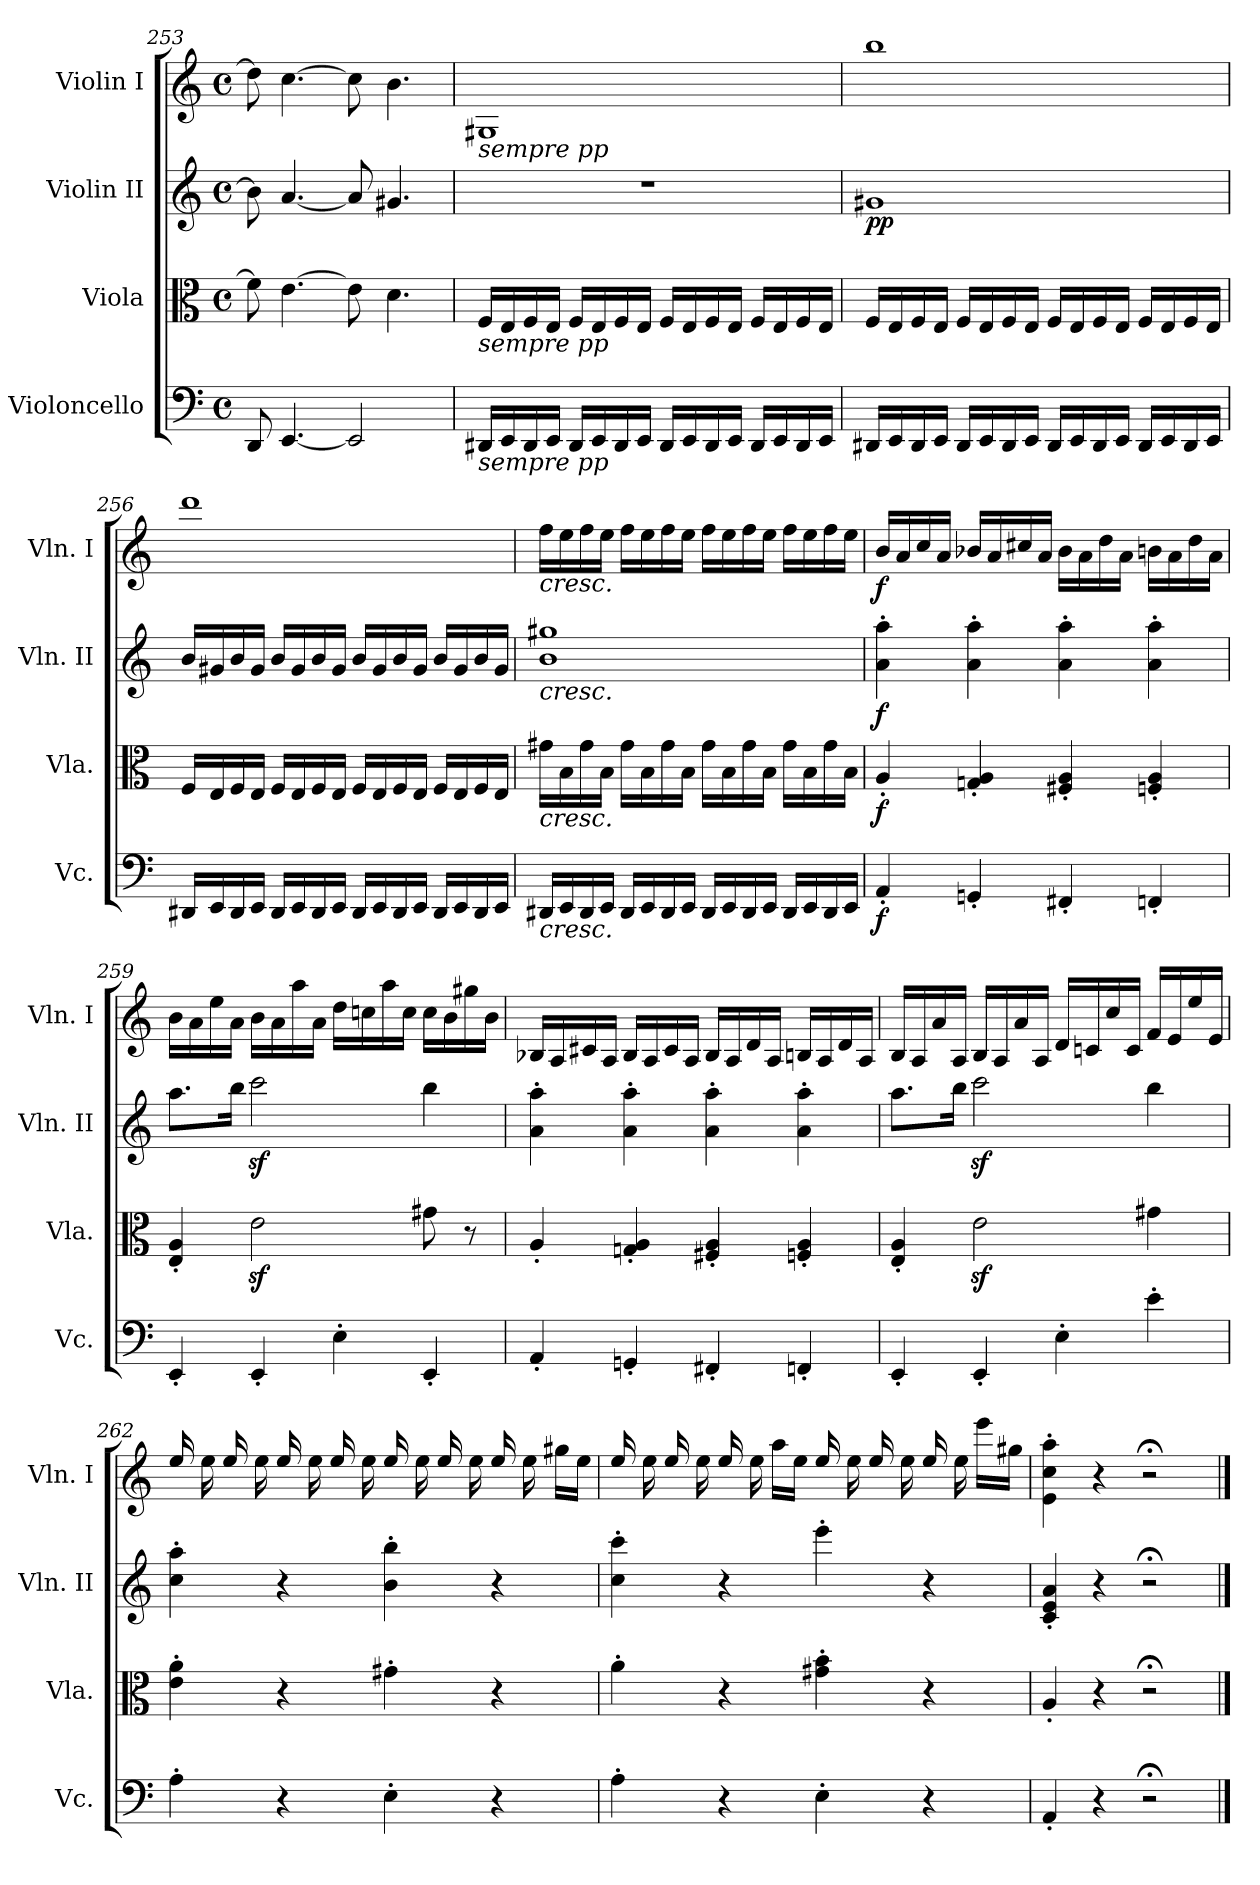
**kern	**dynam	**kern	**dynam	**kern	**dynam	**kern	**dynam
*part4	*part4	*part3	*part3	*part2	*part2	*part1	*part1
*staff4	*staff4	*staff3	*staff3	*staff2	*staff2	*staff1	*staff1
*I"Violoncello	*	*I"Viola	*	*I"Violin II	*	*I"Violin I	*
*I'Vc.	*	*I'Vla.	*	*I'Vln. II	*	*I'Vln. I	*
*clefF4	*	*clefC3	*	*clefG2	*	*clefG2	*
*k[]	*	*k[]	*	*k[]	*	*k[]	*
*M4/4	*	*M4/4	*	*M4/4	*	*M4/4	*
*met(c)	*	*met(c)	*	*met(c)	*	*met(c)	*
=253	=253	=253	=253	=253	=253	=253	=253
8DD/	.	8f\]	.	8b\]	.	8dd\]	.
[4.EE/	.	[4.e\	.	[4.a/	.	[4.cc\	.
2EE/]	.	8e\]	.	8a/]	.	8cc\]	.
.	.	4.d\	.	4.g#X/	.	4.b\	.
=254	=254	=254	=254	=254	=254	=254	=254
!	!	!	!	!	!	!LO:TX:b:i:t=sempre pp	!
!	!	!LO:TX:b:i:t=sempre pp	!	!	!	!	!
!LO:TX:b:i:t=sempre pp	!	!	!	!	!	!	!
16DD#X/LL	.	16F/LL	.	1r	.	1G#X	.
16EE/	.	16E/	.	.	.	.	.
16DD#/	.	16F/	.	.	.	.	.
16EE/JJ	.	16E/JJ	.	.	.	.	.
16DD#/LL	.	16F/LL	.	.	.	.	.
16EE/	.	16E/	.	.	.	.	.
16DD#/	.	16F/	.	.	.	.	.
16EE/JJ	.	16E/JJ	.	.	.	.	.
16DD#/LL	.	16F/LL	.	.	.	.	.
16EE/	.	16E/	.	.	.	.	.
16DD#/	.	16F/	.	.	.	.	.
16EE/JJ	.	16E/JJ	.	.	.	.	.
16DD#/LL	.	16F/LL	.	.	.	.	.
16EE/	.	16E/	.	.	.	.	.
16DD#/	.	16F/	.	.	.	.	.
16EE/JJ	.	16E/JJ	.	.	.	.	.
=255	=255	=255	=255	=255	=255	=255	=255
!	!	!	!	!	!LO:DY:b	!	!
16DD#X/LL	.	16F/LL	.	1g#X	pp	1bb	.
16EE/	.	16E/	.	.	.	.	.
16DD#/	.	16F/	.	.	.	.	.
16EE/JJ	.	16E/JJ	.	.	.	.	.
16DD#/LL	.	16F/LL	.	.	.	.	.
16EE/	.	16E/	.	.	.	.	.
16DD#/	.	16F/	.	.	.	.	.
16EE/JJ	.	16E/JJ	.	.	.	.	.
16DD#/LL	.	16F/LL	.	.	.	.	.
16EE/	.	16E/	.	.	.	.	.
16DD#/	.	16F/	.	.	.	.	.
16EE/JJ	.	16E/JJ	.	.	.	.	.
16DD#/LL	.	16F/LL	.	.	.	.	.
16EE/	.	16E/	.	.	.	.	.
16DD#/	.	16F/	.	.	.	.	.
16EE/JJ	.	16E/JJ	.	.	.	.	.
=256	=256	=256	=256	=256	=256	=256	=256
16DD#X/LL	.	16F/LL	.	16b/LL	.	1ddd	.
16EE/	.	16E/	.	16g#X/	.	.	.
16DD#/	.	16F/	.	16b/	.	.	.
16EE/JJ	.	16E/JJ	.	16g#/JJ	.	.	.
16DD#/LL	.	16F/LL	.	16b/LL	.	.	.
16EE/	.	16E/	.	16g#/	.	.	.
16DD#/	.	16F/	.	16b/	.	.	.
16EE/JJ	.	16E/JJ	.	16g#/JJ	.	.	.
16DD#/LL	.	16F/LL	.	16b/LL	.	.	.
16EE/	.	16E/	.	16g#/	.	.	.
16DD#/	.	16F/	.	16b/	.	.	.
16EE/JJ	.	16E/JJ	.	16g#/JJ	.	.	.
16DD#/LL	.	16F/LL	.	16b/LL	.	.	.
16EE/	.	16E/	.	16g#/	.	.	.
16DD#/	.	16F/	.	16b/	.	.	.
16EE/JJ	.	16E/JJ	.	16g#/JJ	.	.	.
=257	=257	=257	=257	=257	=257	=257	=257
!	!	!	!	!	!	!LO:TX:b:i:t=cresc.	!
!	!	!	!	!LO:TX:b:i:t=cresc.	!	!	!
!	!	!LO:TX:b:i:t=cresc.	!	!	!	!	!
!LO:TX:b:i:t=cresc.	!	!	!	!	!	!	!
16DD#X/LL	.	16g#X\LL	.	1b 1gg#X	.	16ff\LL	.
16EE/	.	16B\	.	.	.	16ee\	.
16DD#/	.	16g#\	.	.	.	16ff\	.
16EE/JJ	.	16B\JJ	.	.	.	16ee\JJ	.
16DD#/LL	.	16g#\LL	.	.	.	16ff\LL	.
16EE/	.	16B\	.	.	.	16ee\	.
16DD#/	.	16g#\	.	.	.	16ff\	.
16EE/JJ	.	16B\JJ	.	.	.	16ee\JJ	.
16DD#/LL	.	16g#\LL	.	.	.	16ff\LL	.
16EE/	.	16B\	.	.	.	16ee\	.
16DD#/	.	16g#\	.	.	.	16ff\	.
16EE/JJ	.	16B\JJ	.	.	.	16ee\JJ	.
16DD#/LL	.	16g#\LL	.	.	.	16ff\LL	.
16EE/	.	16B\	.	.	.	16ee\	.
16DD#/	.	16g#\	.	.	.	16ff\	.
16EE/JJ	.	16B\JJ	.	.	.	16ee\JJ	.
=258	=258	=258	=258	=258	=258	=258	=258
!	!LO:DY:b	!	!LO:DY:b	!	!LO:DY:b	!	!LO:DY:b
4AA'/	f	4A'/	f	4a\' 4aa\'	f	16b/LL	f
.	.	.	.	.	.	16a/	.
.	.	.	.	.	.	16cc/	.
.	.	.	.	.	.	16a/JJ	.
4GGn'/	.	4Gn/' 4A/'	.	4a\' 4aa\'	.	16b-X/LL	.
.	.	.	.	.	.	16a/	.
.	.	.	.	.	.	16cc#X/	.
.	.	.	.	.	.	16a/JJ	.
4FF#X'/	.	4F#X/' 4A/'	.	4a\' 4aa\'	.	16b-\LL	.
.	.	.	.	.	.	16a\	.
.	.	.	.	.	.	16dd\	.
.	.	.	.	.	.	16a\JJ	.
4FFn'/	.	4Fn/' 4A/'	.	4a\' 4aa\'	.	16bn\LL	.
.	.	.	.	.	.	16a\	.
.	.	.	.	.	.	16dd\	.
.	.	.	.	.	.	16a\JJ	.
=259	=259	=259	=259	=259	=259	=259	=259
4EE'/	.	4E/' 4A/'	.	8.aa\L	.	16b\LL	.
.	.	.	.	.	.	16a\	.
.	.	.	.	.	.	16ee\	.
.	.	.	.	16bb\Jk	.	16a\JJ	.
4EE'/	.	2ez<\	.	2cccz<\	.	16b\LL	.
.	.	.	.	.	.	16a\	.
.	.	.	.	.	.	16aa\	.
.	.	.	.	.	.	16a\JJ	.
4E'\	.	.	.	.	.	16dd\LL	.
.	.	.	.	.	.	16ccn\	.
.	.	.	.	.	.	16aa\	.
.	.	.	.	.	.	16cc\JJ	.
4EE'/	.	8g#X\	.	4bb\	.	16cc\LL	.
.	.	.	.	.	.	16b\	.
.	.	8r	.	.	.	16gg#X\	.
.	.	.	.	.	.	16b\JJ	.
=260	=260	=260	=260	=260	=260	=260	=260
4AA'/	.	4A'/	.	4a\' 4aa\'	.	16B-X/LL	.
.	.	.	.	.	.	16A/	.
.	.	.	.	.	.	16c#X/	.
.	.	.	.	.	.	16A/JJ	.
4GGn'/	.	4Gn/' 4A/'	.	4a\' 4aa\'	.	16B-/LL	.
.	.	.	.	.	.	16A/	.
.	.	.	.	.	.	16c#/	.
.	.	.	.	.	.	16A/JJ	.
4FF#X'/	.	4F#X/' 4A/'	.	4a\' 4aa\'	.	16B-/LL	.
.	.	.	.	.	.	16A/	.
.	.	.	.	.	.	16d/	.
.	.	.	.	.	.	16A/JJ	.
4FFn'/	.	4Fn/' 4A/'	.	4a\' 4aa\'	.	16Bn/LL	.
.	.	.	.	.	.	16A/	.
.	.	.	.	.	.	16d/	.
.	.	.	.	.	.	16A/JJ	.
=261	=261	=261	=261	=261	=261	=261	=261
4EE'/	.	4E/' 4A/'	.	8.aa\L	.	16B/LL	.
.	.	.	.	.	.	16A/	.
.	.	.	.	.	.	16a/	.
.	.	.	.	16bb\Jk	.	16A/JJ	.
4EE'/	.	2ez<\	.	2cccz<\	.	16B/LL	.
.	.	.	.	.	.	16A/	.
.	.	.	.	.	.	16a/	.
.	.	.	.	.	.	16A/JJ	.
4E'\	.	.	.	.	.	16d/LL	.
.	.	.	.	.	.	16cn/	.
.	.	.	.	.	.	16cc/	.
.	.	.	.	.	.	16c/JJ	.
4e'\	.	4g#X\	.	4bb\	.	16f/LL	.
.	.	.	.	.	.	16e/	.
.	.	.	.	.	.	16ee/	.
.	.	.	.	.	.	16e/JJ	.
=262	=262	=262	=262	=262	=262	=262	=262
4A'\	.	4e\' 4a\'	.	4cc\' 4aa\'	.	16ee/	.
.	.	.	.	.	.	16ee\	.
.	.	.	.	.	.	16ee/	.
.	.	.	.	.	.	16ee\	.
4r	.	4r	.	4r	.	16ee/	.
.	.	.	.	.	.	16ee\	.
.	.	.	.	.	.	16ee/	.
.	.	.	.	.	.	16ee\	.
4E'\	.	4g#X'\	.	4b\' 4bb\'	.	16ee/	.
.	.	.	.	.	.	16ee\	.
.	.	.	.	.	.	16ee/	.
.	.	.	.	.	.	16ee\	.
4r	.	4r	.	4r	.	16ee/	.
.	.	.	.	.	.	16ee\	.
.	.	.	.	.	.	16gg#X\LL	.
.	.	.	.	.	.	16ee\JJ	.
=263	=263	=263	=263	=263	=263	=263	=263
4A'\	.	4a'\	.	4cc\' 4ccc\'	.	16ee/	.
.	.	.	.	.	.	16ee\	.
.	.	.	.	.	.	16ee/	.
.	.	.	.	.	.	16ee\	.
4r	.	4r	.	4r	.	16ee/	.
.	.	.	.	.	.	16ee\	.
.	.	.	.	.	.	16aa\LL	.
.	.	.	.	.	.	16ee\JJ	.
4E'\	.	4g#X\' 4b\'	.	4eee'\	.	16ee/	.
.	.	.	.	.	.	16ee\	.
.	.	.	.	.	.	16ee/	.
.	.	.	.	.	.	16ee\	.
4r	.	4r	.	4r	.	16ee/	.
.	.	.	.	.	.	16ee\	.
.	.	.	.	.	.	16eee\LL	.
.	.	.	.	.	.	16gg#X\JJ	.
=264	=264	=264	=264	=264	=264	=264	=264
4AA'/	.	4A'/	.	4c/' 4e/' 4a/'	.	4e\' 4cc\' 4aa\'	.
4r	.	4r	.	4r	.	4r	.
2r;<	.	2r;<	.	2r;<	.	2r;<	.
==	==	==	==	==	==	==	==
*-	*-	*-	*-	*-	*-	*-	*-
